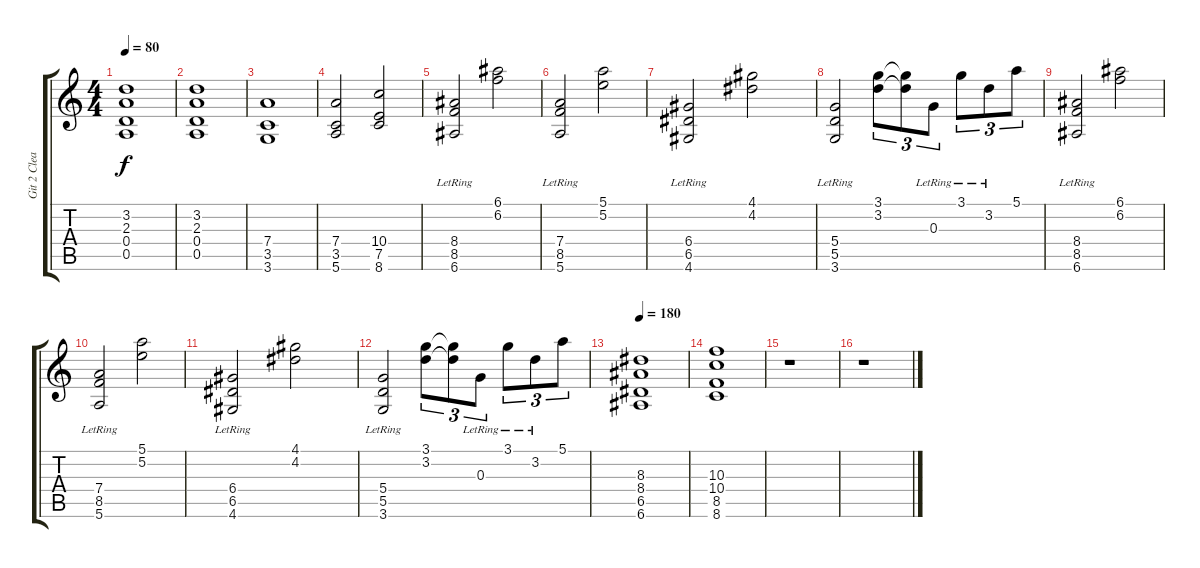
\track ("Git 2 Clean" "Git 2 Clea") {instrument acousticguitarnylon}
\staff {score tabs}
\tuning (E4 B3 G3 D3 A2 E2) {hide}
\ts (4 4)
\tempo 80
\clef g2
\ks c
(3.2 2.3 0.4 0.5).1{dy f} |
(3.2 2.3 0.4 0.5).1 |
(7.4 3.5 3.6).1 |
(7.4 3.5 5.6).2 (10.4 7.5 8.6).2 |
(8.4{lr} 8.5{lr} 6.6{lr}).2 (6.1 6.2).2 |
(7.4{lr} 8.5{lr} 5.6{lr}).2 (5.1 5.2).2 |
(6.4{lr} 6.5{lr} 4.6{lr}).2 (4.1 4.2).2 |
(5.4{lr} 5.5{lr} 3.6{lr}).2 (3.1 3.2).8{tu (3 2)} (3.1{t} 3.2{t}).8{tu (3 2)} 0.3{lr}.8{tu (3 2)} 3.1{lr}.8{tu (3 2)} 3.2{lr}.8{tu (3 2)} 5.1.8{tu (3 2)} |
(8.4{lr} 8.5{lr} 6.6{lr}).2 (6.1 6.2).2 |
(7.4{lr} 8.5{lr} 5.6{lr}).2 (5.1 5.2).2 |
(6.4{lr} 6.5{lr} 4.6{lr}).2 (4.1 4.2).2 |
(5.4{lr} 5.5{lr} 3.6{lr}).2 (3.1 3.2).8{tu (3 2)} (3.1{t} 3.2{t}).8{tu (3 2)} 0.3{lr}.8{tu (3 2)} 3.1{lr}.8{tu (3 2)} 3.2{lr}.8{tu (3 2)} 5.1.8{tu (3 2)} |
\tempo 180
(8.3 8.4 6.5 6.6).1 |
(10.3 10.4 8.5 8.6).1 |
r.1 |
r.1
